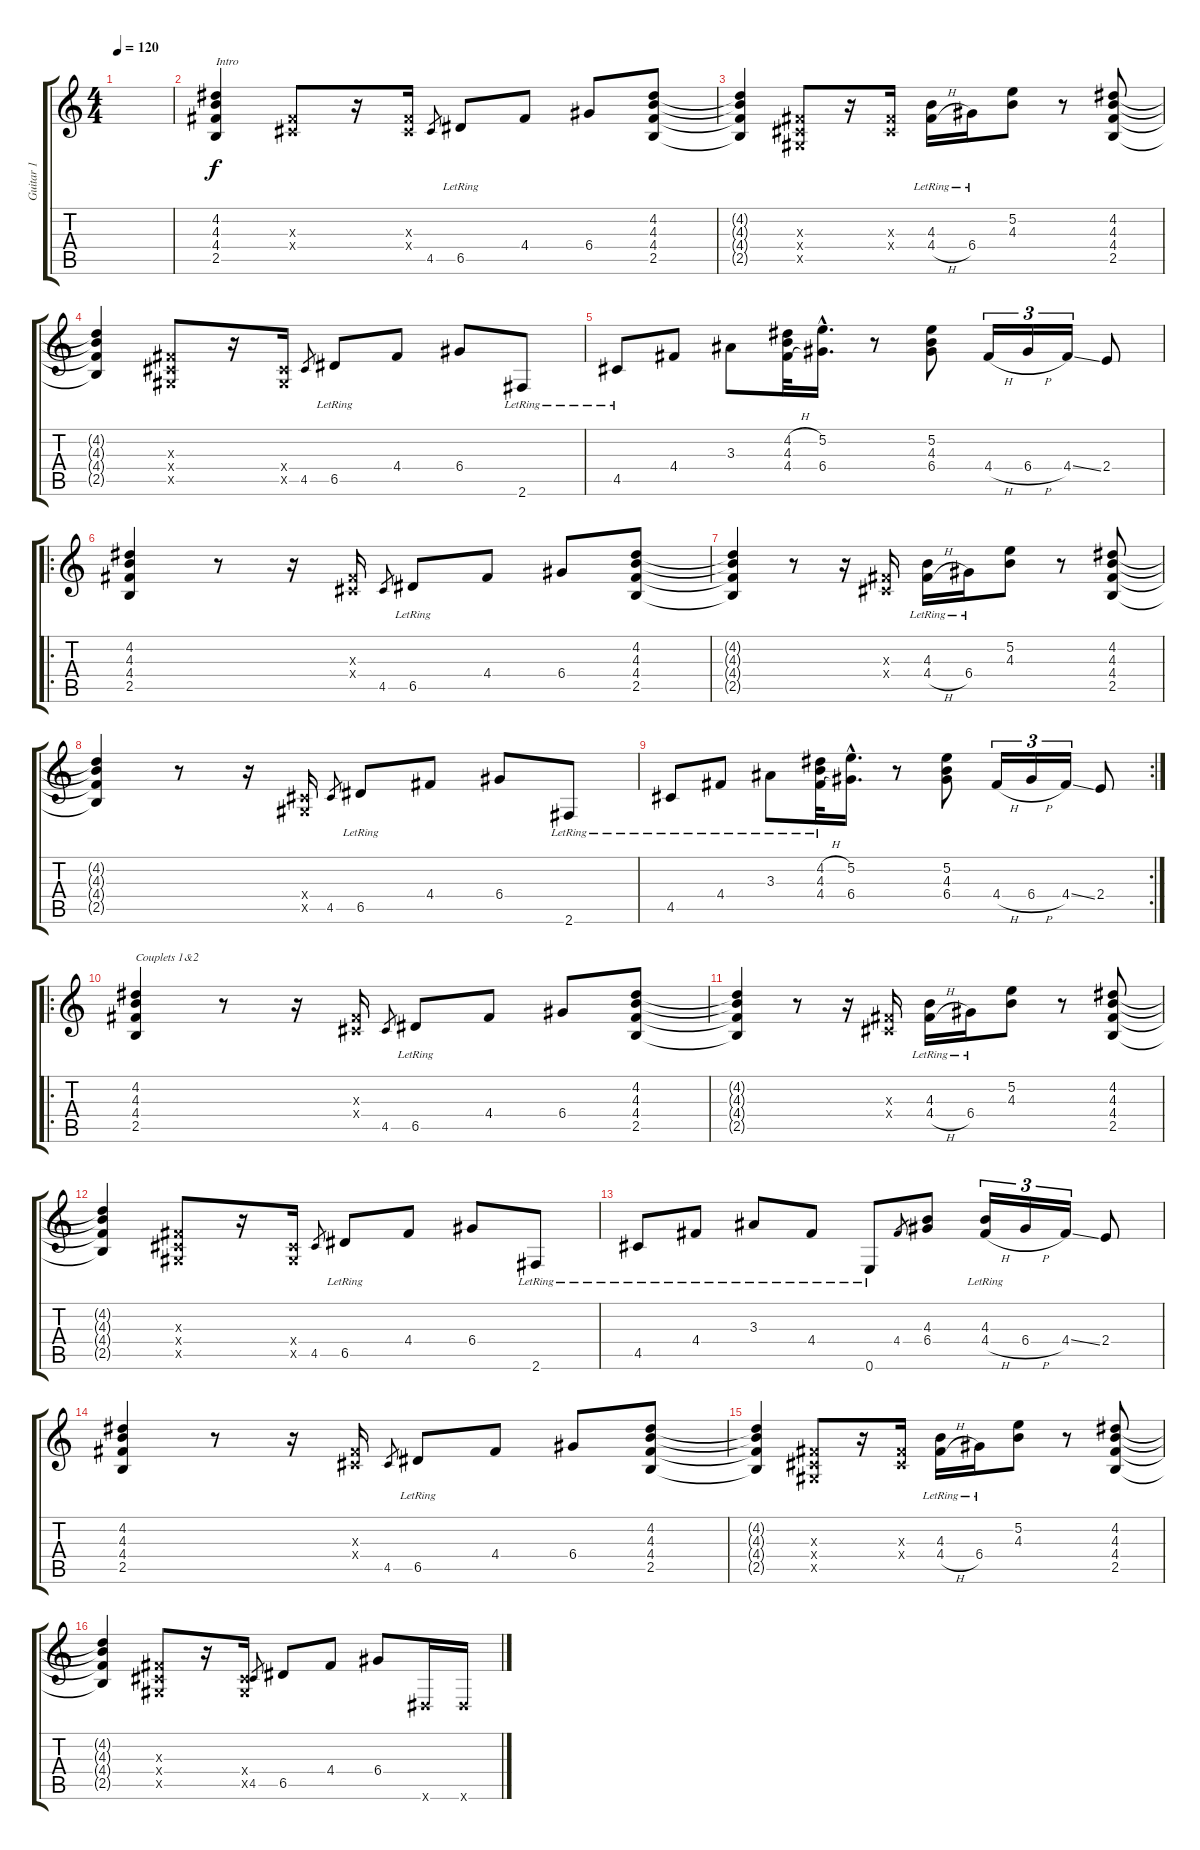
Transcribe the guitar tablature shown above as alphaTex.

\track ("Guitar 1" "Guitar 1") {instrument acousticguitarsteel}
\staff {score tabs}
\tuning (E4 B3 G3 D3 A2 E2) {hide}
\ts (4 4)
\tempo 120
\clef g2
\ks c
|
(4.2 4.3 4.4 2.5).4{txt "Intro"} (-1.3{x} -1.4{x}).8 r.16 (-1.3{x} -1.4{x}).16 4.5.8{gr} 6.5{lr}.8 4.4.8 6.4.8 (4.2 4.3 4.4 2.5).8 |
(4.2{t} 4.3{t} 4.4{t} 2.5{t}).4 (-1.3{x} -1.4{x} -1.5{x}).8 r.16 (-1.3{x} -1.4{x}).16 (4.3{lr} 4.4{h}).16 6.4{lr}.16 (5.2 4.3).8 r.8 (4.2 4.3 4.4 2.5).8 |
(4.2{t} 4.3{t} 4.4{t} 2.5{t}).4 (-1.3{x} -1.4{x} -1.5{x}).8 r.16 (-1.4{x} -1.5{x}).16 4.5.8{gr} 6.5{lr}.8 4.4.8 6.4.8 2.6{lr}.8 |
4.5{lr}.8 4.4.8 3.3.8 (4.2{h} 4.3 4.4{h}).32 (5.2{hac} 6.4{hac}).16{d} r.8 (5.2 4.3 6.4).8 4.4{h}.16{tu (3 2)} 6.4{h}.16{tu (3 2)} 4.4{ss}.16{tu (3 2)} 2.4.8 |
\ro
(4.2 4.3 4.4 2.5).4 r.8 r.16 (-1.3{x} -1.4{x}).16 4.5.8{gr} 6.5{lr}.8 4.4.8 6.4.8 (4.2 4.3 4.4 2.5).8 |
(4.2{t} 4.3{t} 4.4{t} 2.5{t}).4 r.8 r.16 (-1.3{x} -1.4{x}).16 (4.3{lr} 4.4{h}).16 6.4{lr}.16 (5.2 4.3).8 r.8 (4.2 4.3 4.4 2.5).8 |
(4.2{t} 4.3{t} 4.4{t} 2.5{t}).4 r.8 r.16 (-1.4{x} -1.5{x}).16 4.5.8{gr} 6.5{lr}.8 4.4.8 6.4.8 2.6{lr}.8 |
\rc 2
4.5{lr}.8 4.4{lr}.8 3.3{lr}.8 (4.2{h} 4.3{lr} 4.4{h}).32 (5.2{hac} 6.4{hac}).16{d} r.8 (5.2 4.3 6.4).8 4.4{h}.16{tu (3 2)} 6.4{h}.16{tu (3 2)} 4.4{ss}.16{tu (3 2)} 2.4.8 |
\ro
(4.2 4.3 4.4 2.5).4{txt "Couplets 1&2"} r.8 r.16 (-1.3{x} -1.4{x}).16 4.5.8{gr} 6.5{lr}.8 4.4.8 6.4.8 (4.2 4.3 4.4 2.5).8 |
(4.2{t} 4.3{t} 4.4{t} 2.5{t}).4 r.8 r.16 (-1.3{x} -1.4{x}).16 (4.3{lr} 4.4{h}).16 6.4{lr}.16 (5.2 4.3).8 r.8 (4.2 4.3 4.4 2.5).8 |
(4.2{t} 4.3{t} 4.4{t} 2.5{t}).4 (-1.3{x} -1.4{x} -1.5{x}).8 r.16 (-1.4{x} -1.5{x}).16 4.5.8{gr} 6.5{lr}.8 4.4.8 6.4.8 2.6{lr}.8 |
4.5{lr}.8 4.4{lr}.8 3.3{lr}.8 4.4{lr}.8 0.6{lr}.8 4.4.8{gr} (4.3 6.4).8 (4.3{lr} 4.4{h}).16{tu (3 2)} 6.4{h}.16{tu (3 2)} 4.4{ss}.16{tu (3 2)} 2.4.8 |
(4.2 4.3 4.4 2.5).4 r.8 r.16 (-1.3{x} -1.4{x}).16 4.5.8{gr} 6.5{lr}.8 4.4.8 6.4.8 (4.2 4.3 4.4 2.5).8 |
(4.2{t} 4.3{t} 4.4{t} 2.5{t}).4 (-1.3{x} -1.4{x} -1.5{x}).8 r.16 (-1.3{x} -1.4{x}).16 (4.3{lr} 4.4{h}).16 6.4{lr}.16 (5.2 4.3).8 r.8 (4.2 4.3 4.4 2.5).8 |
(4.2{t} 4.3{t} 4.4{t} 2.5{t}).4 (-1.3{x} -1.4{x} -1.5{x}).8 r.16 (-1.4{x} -1.5{x}).16 4.5.8{gr} 6.5.8 4.4.8 6.4.8 -1.6{x}.16 -1.6{x}.16
